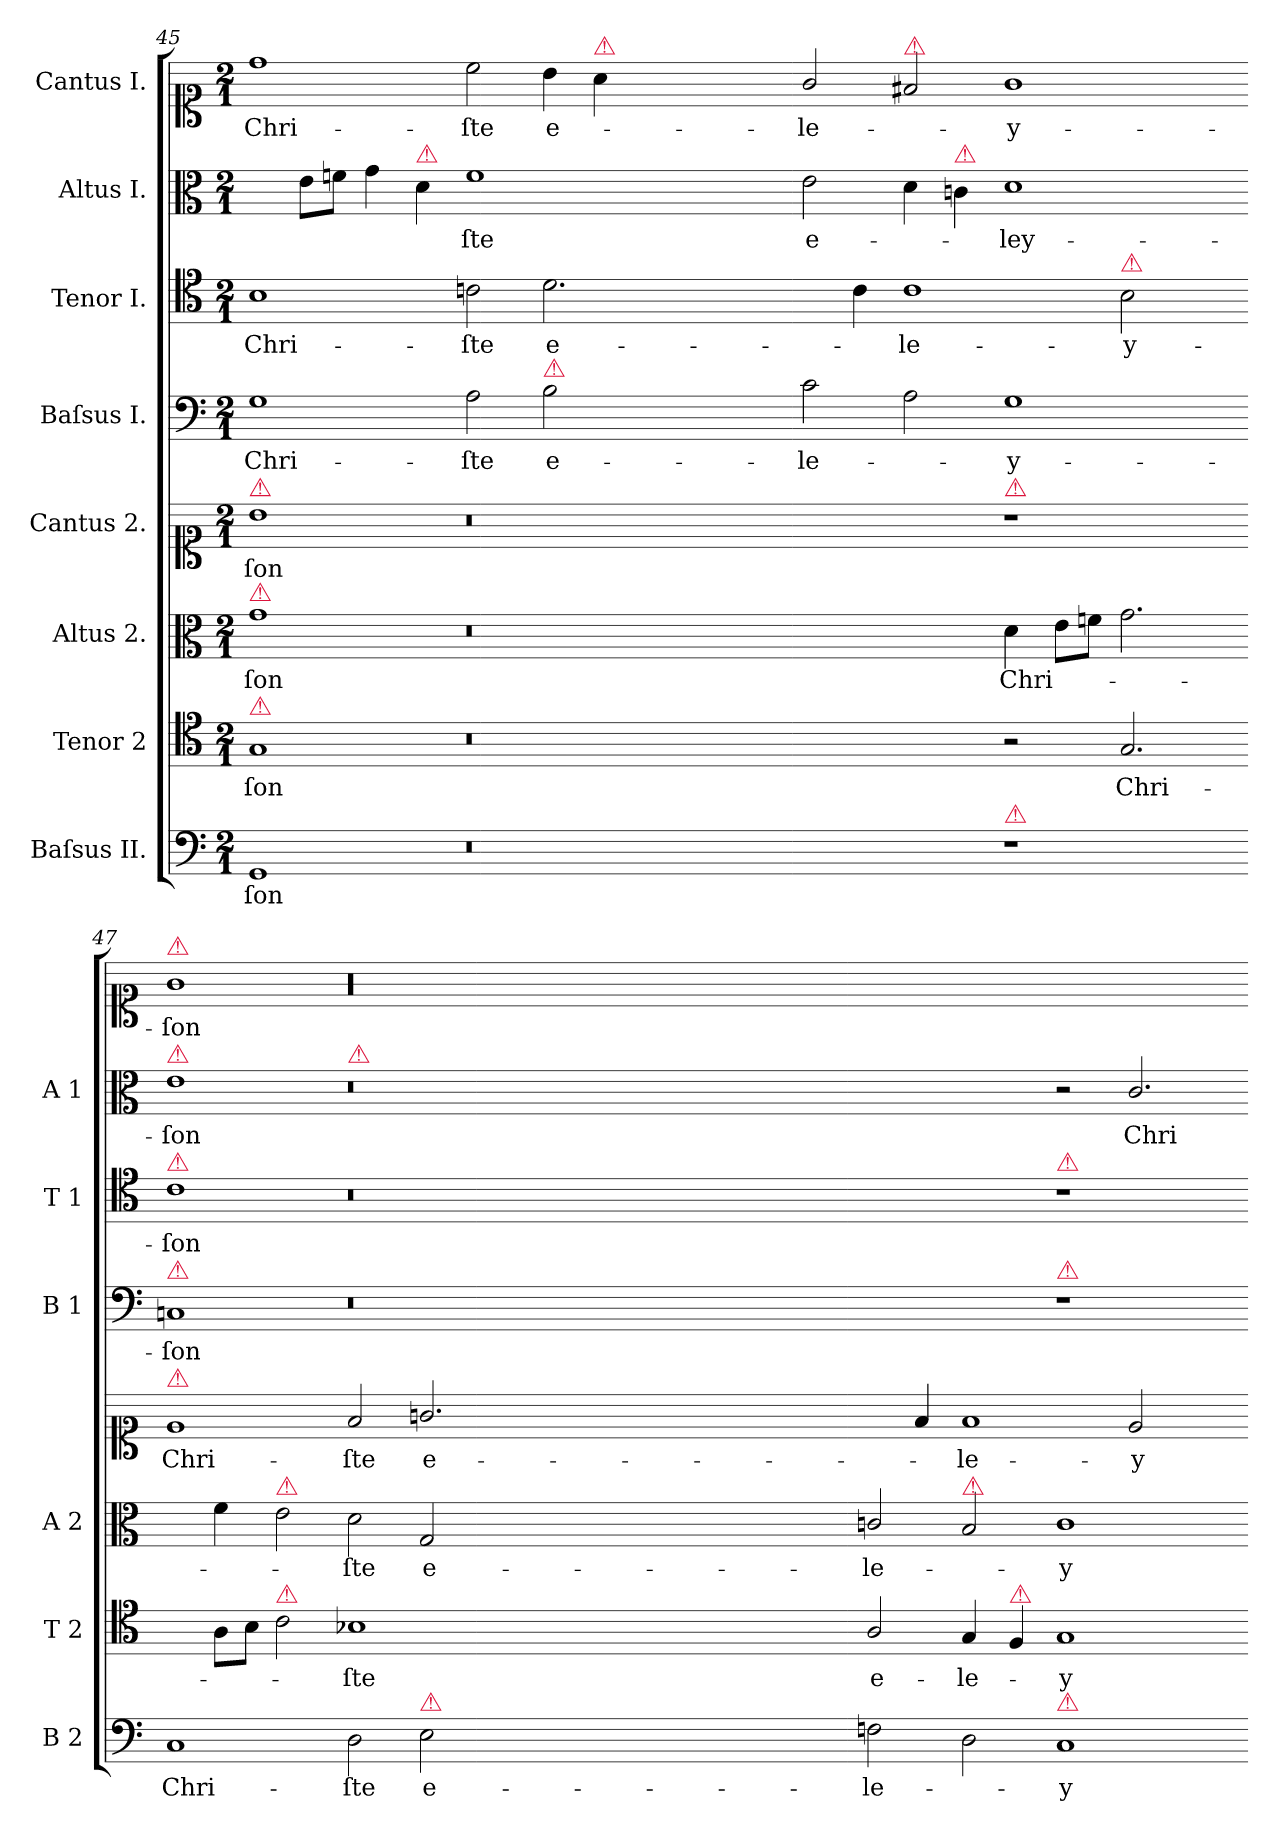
**kern	**text	**kern	**text	**kern	**text	**kern	**text	**kern	**text	**kern	**text	**kern	**text	**kern	**text
*part8	*part8	*part7	*part7	*part6	*part6	*part5	*part5	*part4	*part4	*part3	*part3	*part2	*part2	*part1	*part1
*staff8	*staff8	*staff7	*staff7	*staff6	*staff6	*staff5	*staff5	*staff4	*staff4	*staff3	*staff3	*staff2	*staff2	*staff1	*staff1
*I"Baſsus II.	*	*I"Tenor 2	*	*I"Altus 2.	*	*I"Cantus 2.	*	*I"Baſsus I.	*	*I"Tenor I.	*	*I"Altus I.	*	*I"Cantus I.	*
*I'B 2	*	*I'T 2	*	*I'A 2	*	*	*	*I'B 1	*	*I'T 1	*	*I'A 1	*	*	*
*clefF4	*	*clefC4	*	*clefC3	*	*clefC1	*	*clefF4	*	*clefC4	*	*clefC3	*	*clefC1	*
*k[]	*	*k[]	*	*k[]	*	*k[]	*	*k[]	*	*k[]	*	*k[]	*	*k[]	*
*a:	*	*a:	*	*a:	*	*a:	*	*a:	*	*a:	*	*a:	*	*a:	*
*M2/1	*	*M2/1	*	*M2/1	*	*M2/1	*	*M2/1	*	*M2/1	*	*M2/1	*	*M2/1	*
=45	=45	=45	=45	=45	=45	=45	=45	=45	=45	=45	=45	=45	=45	=45	=45
!	!	!	!	!	!	!LO:TX:a:color=crimson:t=⚠	!	!	!	!	!	!	!	!	!
!	!	!	!	!LO:TX:a:color=crimson:t=⚠	!	!	!	!	!	!	!	!	!	!	!
!	!	!LO:TX:a:color=crimson:t=⚠	!	!	!	!	!	!	!	!	!	!	!	!	!
!	!LO:LY:i	!	!LO:LY:i	!	!LO:LY:i	!	!LO:LY:i	!	!LO:LY:i	!	!LO:LY:i	!	!	!	!LO:LY:i
1GG	-ſon	1G	-ſon	1g	-ſon	1b	-ſon	1G	Chri-	1B	Chri-	4ryy	.	1dd	Chri-
.	.	.	.	.	.	.	.	.	.	.	.	8e\L	.	.	.
.	.	.	.	.	.	.	.	.	.	.	.	8fn\J	.	.	.
.	.	.	.	.	.	.	.	.	.	.	.	4g\	.	.	.
!	!	!	!	!	!	!	!	!	!	!	!	!LO:TX:a:color=crimson:t=⚠	!	!	!
.	.	.	.	.	.	.	.	.	.	.	.	4d\	.	.	.
!	!	!	!	!	!	!	!	!	!LO:LY:i	!	!LO:LY:i	!	!LO:LY:i	!	!LO:LY:i
0r	.	0r	.	0r	.	0r	.	2A\	-ſte	2cn\	-ſte	1f	-ſte	2cc\	-ſte
!	!	!	!	!	!	!	!	!LO:TX:a:color=crimson:t=⚠	!	!	!	!	!	!	!
!	!	!	!	!	!	!	!	!	!LO:LY:i	!	!LO:LY:i	!	!	!	!LO:LY:i
.	.	.	.	.	.	.	.	2B\	e-	2.d\	e-	.	.	4b\	e-
!	!	!	!	!	!	!	!	!	!	!	!	!	!	!LO:TX:a:color=crimson:t=⚠	!
.	.	.	.	.	.	.	.	.	.	.	.	.	.	4a\	.
.	.	.	.	.	.	.	.	1ryy	.	.	.	1ryy	.	1ryy	.
.	.	.	.	.	.	.	.	.	.	2.ryy	.	.	.	.	.
=46-	=46-	=46-	=46-	=46-	=46-	=46-	=46-	=46-	=46-	=46-	=46-	=46-	=46-	=46-	=46-
!	!	!	!	!	!	!	!	!	!LO:LY:i	!	!	!	!LO:LY:i	!	!LO:LY:i
1ryy	.	1ryy	.	1ryy	.	1ryy	.	2c\	-le-	4ryy	.	2e\	e-	2g/	-le-
.	.	.	.	.	.	.	.	.	.	4c\	.	.	.	.	.
!	!	!	!	!	!	!	!	!	!	!	!	!	!	!LO:TX:a:color=crimson:t=⚠	!
!	!	!	!	!	!	!	!	!	!	!	!LO:LY:i	!	!	!	!
.	.	.	.	.	.	.	.	2A\	.	1c	-le-	4d\	.	2f#X/	.
!	!	!	!	!	!	!	!	!	!	!	!	!LO:TX:a:color=crimson:t=⚠	!	!	!
.	.	.	.	.	.	.	.	.	.	.	.	4cn\	.	.	.
!	!	!	!	!	!	!LO:TX:a:color=crimson:t=⚠	!	!	!	!	!	!	!	!	!
!LO:TX:a:color=crimson:t=⚠	!	!	!	!	!	!	!	!	!	!	!	!	!	!	!
!	!	!	!	!	!LO:LY:i	!	!	!	!LO:LY:i	!	!	!	!LO:LY:i	!	!LO:LY:i
1r	.	2r	.	4d\	Chri-	1r	.	1G	-y-	.	.	1d	-ley-	1g	-y-
.	.	.	.	8e\L	.	.	.	.	.	.	.	.	.	.	.
.	.	.	.	8fn\J	.	.	.	.	.	.	.	.	.	.	.
!	!	!	!	!	!	!	!	!	!	!LO:TX:a:color=crimson:t=⚠	!	!	!	!	!
!	!	!	!LO:LY:i	!	!	!	!	!	!	!	!LO:LY:i	!	!	!	!
.	.	2.G/	Chri-	2.g\	.	.	.	.	.	2B\	-y-	.	.	.	.
4ryy	.	.	.	.	.	4ryy	.	4ryy	.	4ryy	.	4ryy	.	4ryy	.
=47-	=47-	=47-	=47-	=47-	=47-	=47-	=47-	=47-	=47-	=47-	=47-	=47-	=47-	=47-	=47-
!	!	!	!	!	!	!	!	!	!	!	!	!	!	!LO:TX:a:color=crimson:t=⚠	!
!	!	!	!	!	!	!	!	!	!	!	!	!LO:TX:a:color=crimson:t=⚠	!	!	!
!	!	!	!	!	!	!	!	!	!	!LO:TX:a:color=crimson:t=⚠	!	!	!	!	!
!	!	!	!	!	!	!	!	!LO:TX:a:color=crimson:t=⚠	!	!	!	!	!	!	!
!	!	!	!	!	!	!LO:TX:a:color=crimson:t=⚠	!	!	!	!	!	!	!	!	!
!	!LO:LY:i	!	!	!	!	!	!LO:LY:i	!	!LO:LY:i	!	!LO:LY:i	!	!LO:LY:i	!	!LO:LY:i
1C	Chri-	4ryy	.	4ryy	.	1e	Chri-	1Cn	-ſon	1c	-ſon	1e	-ſon	1g	-ſon
.	.	8A\L	.	4f\	.	.	.	.	.	.	.	.	.	.	.
.	.	8B\J	.	.	.	.	.	.	.	.	.	.	.	.	.
!	!	!	!	!LO:TX:a:color=crimson:t=⚠	!	!	!	!	!	!	!	!	!	!	!
!	!	!LO:TX:a:color=crimson:t=⚠	!	!	!	!	!	!	!	!	!	!	!	!	!
.	.	2c\	.	2e\	.	.	.	.	.	.	.	.	.	.	.
!	!	!	!	!	!	!	!	!	!	!	!	!LO:TX:a:color=crimson:t=⚠	!	!	!
!	!LO:LY:i	!	!LO:LY:i	!	!LO:LY:i	!	!LO:LY:i	!	!	!	!	!	!	!	!
2D\	-ſte	1B-X	-ſte	2d\	-ſte	2f/	-ſte	0r	.	0r	.	0r	.	00r	.
!LO:TX:a:color=crimson:t=⚠	!	!	!	!	!	!	!	!	!	!	!	!	!	!	!
!	!LO:LY:i	!	!	!	!LO:LY:i	!	!LO:LY:i	!	!	!	!	!	!	!	!
2E\	e-	.	.	2G/	e-	2.gn/	e-	.	.	.	.	.	.	.	.
0.ryy	.	0.ryy	.	0.ryy	.	.	.	.	.	.	.	.	.	.	.
.	.	.	.	.	.	0ryy	.	.	.	.	.	.	.	.	.
.	.	.	.	.	.	.	.	0ryy	.	0ryy	.	0ryy	.	.	.
.	.	.	.	.	.	2.ryy	.	.	.	.	.	.	.	.	.
=48-	=48-	=48-	=48-	=48-	=48-	=48-	=48-	=48-	=48-	=48-	=48-	=48-	=48-	=48-	=48-
!	!LO:LY:i	!	!LO:LY:i	!	!LO:LY:i	!	!	!	!	!	!	!	!	!	!
2Fn\	-le-	2A/	e-	2cn/	-le-	4ryy	.	1ryy	.	1ryy	.	1ryy	.	0ryy	.
.	.	.	.	.	.	4f/	.	.	.	.	.	.	.	.	.
!	!	!	!	!LO:TX:a:color=crimson:t=⚠	!	!	!	!	!	!	!	!	!	!	!
!	!	!	!LO:LY:i	!	!	!	!LO:LY:i	!	!	!	!	!	!	!	!
2D\	.	4G/	-le-	2B/	.	1f	-le-	.	.	.	.	.	.	.	.
!	!	!LO:TX:a:color=crimson:t=⚠	!	!	!	!	!	!	!	!	!	!	!	!	!
.	.	4F/	.	.	.	.	.	.	.	.	.	.	.	.	.
!	!	!	!	!	!	!	!	!	!	!LO:TX:a:color=crimson:t=⚠	!	!	!	!	!
!	!	!	!	!	!	!	!	!LO:TX:a:color=crimson:t=⚠	!	!	!	!	!	!	!
!LO:TX:a:color=crimson:t=⚠	!	!	!	!	!	!	!	!	!	!	!	!	!	!	!
!	!LO:LY:i	!	!LO:LY:i	!	!LO:LY:i	!	!	!	!	!	!	!	!	!	!
1C	-y-	1G	-y-	1c	-y-	.	.	1r	.	1r	.	2r	.	.	.
!	!	!	!	!	!	!	!LO:LY:i	!	!	!	!	!	!LO:LY:i	!	!
.	.	.	.	.	.	2e/	-y-	.	.	.	.	2.c/	Chri-	.	.
4ryy	.	4ryy	.	4ryy	.	4ryy	.	4ryy	.	4ryy	.	.	.	4ryy	.
=-	=-	=-	=-	=-	=-	=-	=-	=-	=-	=-	=-	=-	=-	=-	=-
*-	*-	*-	*-	*-	*-	*-	*-	*-	*-	*-	*-	*-	*-	*-	*-
